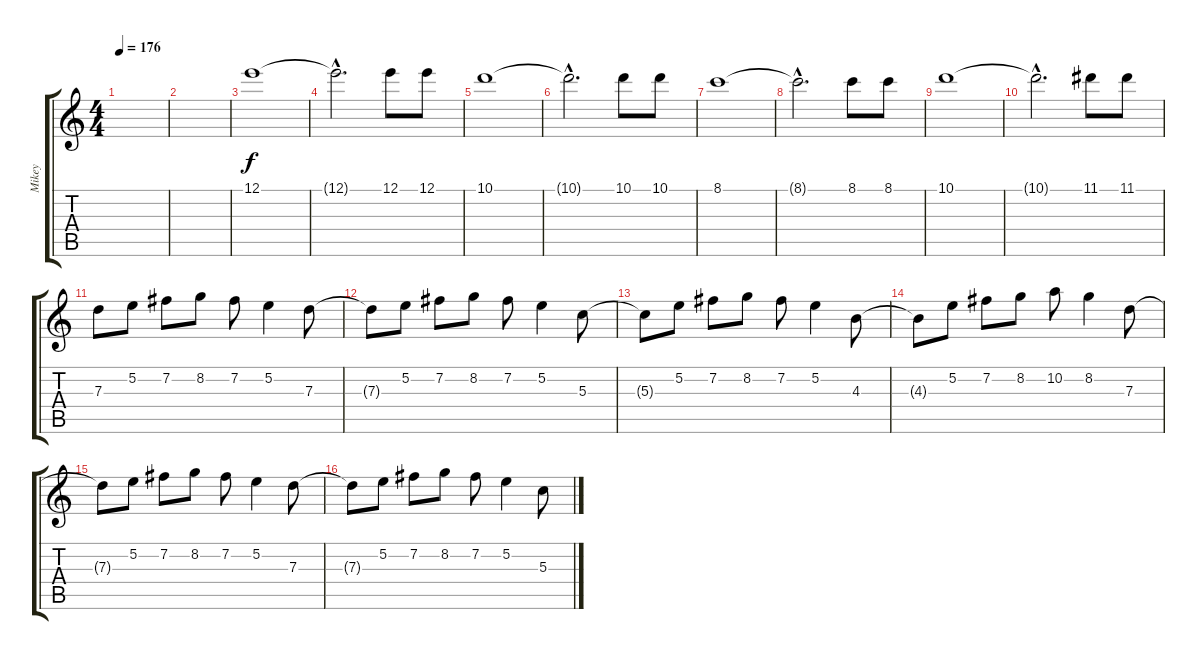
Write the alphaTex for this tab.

\track ("Mikey" "Mikey") {instrument overdrivenguitar}
\staff {score tabs}
\tuning (E4 B3 G3 D3 A2 E2) {hide}
\ts (4 4)
\tempo 176
\clef g2
\ks c
|
|
12.1.1 |
12.1{hac t}.2{d} 12.1.8 12.1.8 |
10.1.1 |
10.1{hac t}.2{d} 10.1.8 10.1.8 |
8.1.1 |
8.1{hac t}.2{d} 8.1.8 8.1.8 |
10.1.1 |
10.1{hac t}.2{d} 11.1.8 11.1.8 |
7.3.8 5.2.8 7.2.8 8.2.8 7.2.8 5.2.4 7.3.8 |
7.3{t}.8 5.2.8 7.2.8 8.2.8 7.2.8 5.2.4 5.3.8 |
5.3{t}.8 5.2.8 7.2.8 8.2.8 7.2.8 5.2.4 4.3.8 |
4.3{t}.8 5.2.8 7.2.8 8.2.8 10.2.8 8.2.4 7.3.8 |
7.3{t}.8 5.2.8 7.2.8 8.2.8 7.2.8 5.2.4 7.3.8 |
7.3{t}.8 5.2.8 7.2.8 8.2.8 7.2.8 5.2.4 5.3.8
